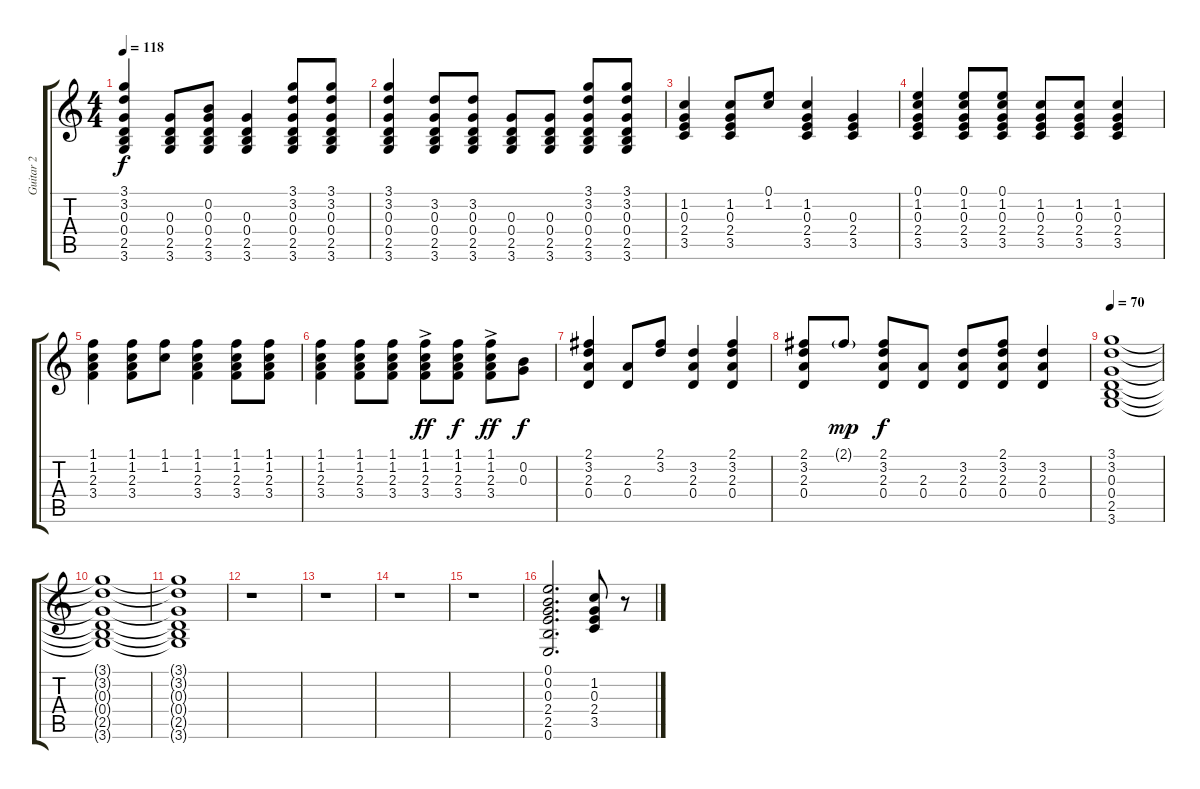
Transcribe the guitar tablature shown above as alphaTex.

\track ("Guitar 2" "Guitar 2") {instrument acousticguitarsteel}
\staff {score tabs}
\tuning (E4 B3 G3 D3 A2 E2) {hide}
\ts (4 4)
\tempo 118
\clef g2
\ks c
(3.1 3.2 0.3 0.4 2.5 3.6).4{dy f} (0.3 0.4 2.5 3.6).8 (0.2 0.3 0.4 2.5 3.6).8 (0.3 0.4 2.5 3.6).4 (3.1 3.2 0.3 0.4 2.5 3.6).8 (3.1 3.2 0.3 0.4 2.5 3.6).8 |
(3.1 3.2 0.3 0.4 2.5 3.6).4 (3.2 0.3 0.4 2.5 3.6).8 (3.2 0.3 0.4 2.5 3.6).8 (0.3 0.4 2.5 3.6).8 (0.3 0.4 2.5 3.6).8 (3.1 3.2 0.3 0.4 2.5 3.6).8 (3.1 3.2 0.3 0.4 2.5 3.6).8 |
(1.2 0.3 2.4 3.5).4 (1.2 0.3 2.4 3.5).8 (0.1 1.2).8 (1.2 0.3 2.4 3.5).4 (0.3 2.4 3.5).4 |
(0.1 1.2 0.3 2.4 3.5).4 (0.1 1.2 0.3 2.4 3.5).8 (0.1 1.2 0.3 2.4 3.5).8 (1.2 0.3 2.4 3.5).8 (1.2 0.3 2.4 3.5).8 (1.2 0.3 2.4 3.5).4 |
(1.1 1.2 2.3 3.4).4 (1.1 1.2 2.3 3.4).8 (1.1 1.2).8 (1.1 1.2 2.3 3.4).4 (1.1 1.2 2.3 3.4).8 (1.1 1.2 2.3 3.4).8 |
(1.1 1.2 2.3 3.4).4 (1.1 1.2 2.3 3.4).8 (1.1 1.2 2.3 3.4).8 (1.1{ac} 1.2{ac} 2.3{ac} 3.4{ac}).8{dy ff} (1.1 1.2 2.3 3.4).8{dy f} (1.1{ac} 1.2{ac} 2.3{ac} 3.4{ac}).8{dy ff} (0.2 0.3).8{dy f} |
(2.1 3.2 2.3 0.4).4 (2.3 0.4).8 (2.1 3.2).8 (3.2 2.3 0.4).4 (2.1 3.2 2.3 0.4).4 |
(2.1 3.2 2.3 0.4).8 2.1{g}.8{dy mp} (2.1 3.2 2.3 0.4).8{dy f} (2.3 0.4).8 (3.2 2.3 0.4).8 (2.1 3.2 2.3 0.4).8 (3.2 2.3 0.4).4 |
\tempo 70
(3.1 3.2 0.3 0.4 2.5 3.6).1 |
(3.1{t} 3.2{t} 0.3{t} 0.4{t} 2.5{t} 3.6{t}).1 |
(3.1{t} 3.2{t} 0.3{t} 0.4{t} 2.5{t} 3.6{t}).1 |
r.1 |
r.1 |
r.1 |
r.1 |
(0.1 0.2 0.3 2.4 2.5 0.6).2{d} (1.2 0.3 2.4 3.5).8 r.8
